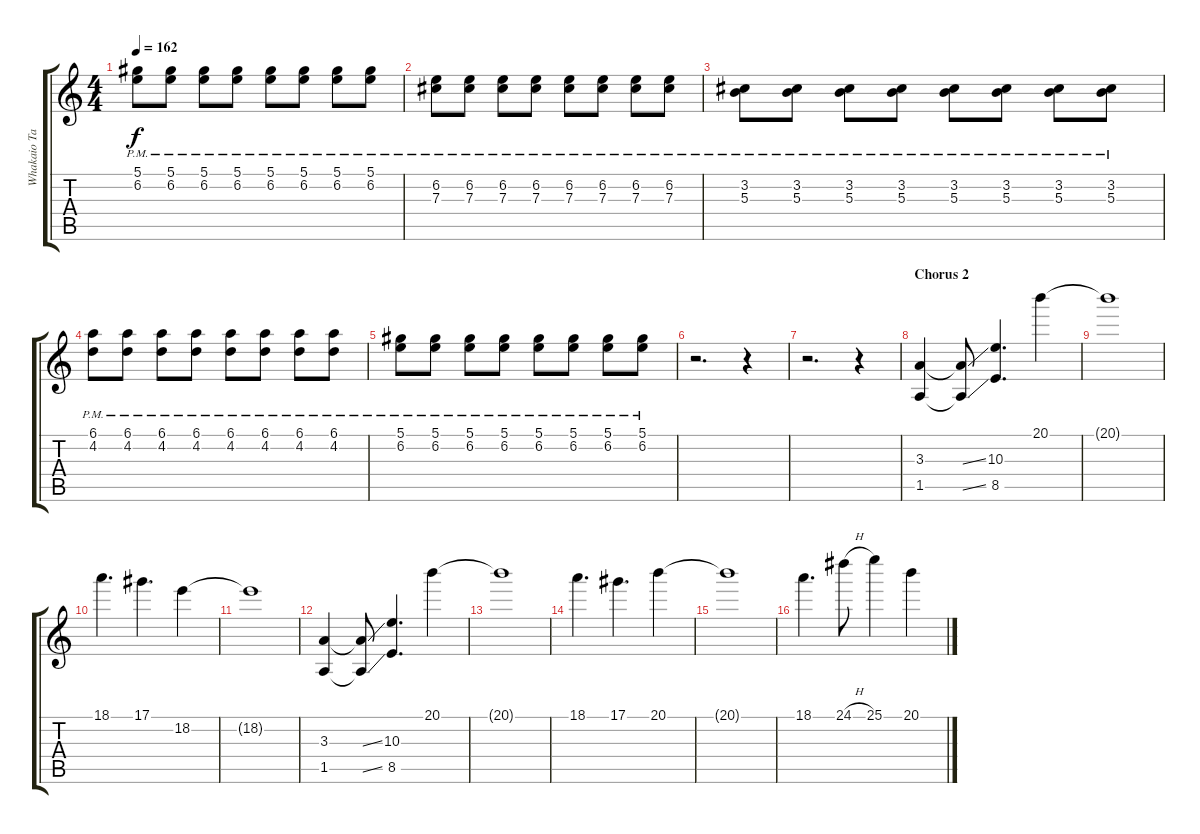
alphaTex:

\track ("Whakaio Taahi" "Whakaio Ta") {instrument distortionguitar}
\staff {score tabs}
\tuning (Eb4 Bb3 Gb3 Db3 Ab2 Db2) {hide}
\ts (4 4)
\tempo 162
\clef g2
\ks c
(5.1{pm} 6.2{pm}).8{dy f} (5.1{pm} 6.2{pm}).8 (5.1{pm} 6.2{pm}).8 (5.1{pm} 6.2{pm}).8 (5.1{pm} 6.2{pm}).8 (5.1{pm} 6.2{pm}).8 (5.1{pm} 6.2{pm}).8 (5.1{pm} 6.2{pm}).8 |
(6.2{pm} 7.3{pm}).8 (6.2{pm} 7.3{pm}).8 (6.2{pm} 7.3{pm}).8 (6.2{pm} 7.3{pm}).8 (6.2{pm} 7.3{pm}).8 (6.2{pm} 7.3{pm}).8 (6.2{pm} 7.3{pm}).8 (6.2{pm} 7.3{pm}).8 |
(3.2{pm} 5.3{pm}).8 (3.2{pm} 5.3{pm}).8 (3.2{pm} 5.3{pm}).8 (3.2{pm} 5.3{pm}).8 (3.2{pm} 5.3{pm}).8 (3.2{pm} 5.3{pm}).8 (3.2{pm} 5.3{pm}).8 (3.2{pm} 5.3{pm}).8 |
(6.1{pm} 4.2{pm}).8 (6.1{pm} 4.2{pm}).8 (6.1{pm} 4.2{pm}).8 (6.1{pm} 4.2{pm}).8 (6.1{pm} 4.2{pm}).8 (6.1{pm} 4.2{pm}).8 (6.1{pm} 4.2{pm}).8 (6.1{pm} 4.2{pm}).8 |
(5.1{pm} 6.2{pm}).8 (5.1{pm} 6.2{pm}).8 (5.1{pm} 6.2{pm}).8 (5.1{pm} 6.2{pm}).8 (5.1{pm} 6.2{pm}).8 (5.1{pm} 6.2{pm}).8 (5.1{pm} 6.2{pm}).8 (5.1{pm} 6.2{pm}).8 |
r.2{d} r.4 |
r.2{d} r.4 |
\section ("" "Chorus 2")
(3.3 1.5).4 (3.3{ss t} 1.5{ss t}).8 (10.3 8.5).4{d} 20.1.4 |
20.1{t}.1 |
18.1.4{d} 17.1.4{d} 18.2.4 |
18.2{t}.1 |
(3.3 1.5).4 (3.3{ss t} 1.5{ss t}).8 (10.3 8.5).4{d} 20.1.4 |
20.1{t}.1 |
18.1.4{d} 17.1.4{d} 20.1.4 |
20.1{t}.1 |
18.1.4{d} 24.1{h}.8 25.1.4 20.1.4
